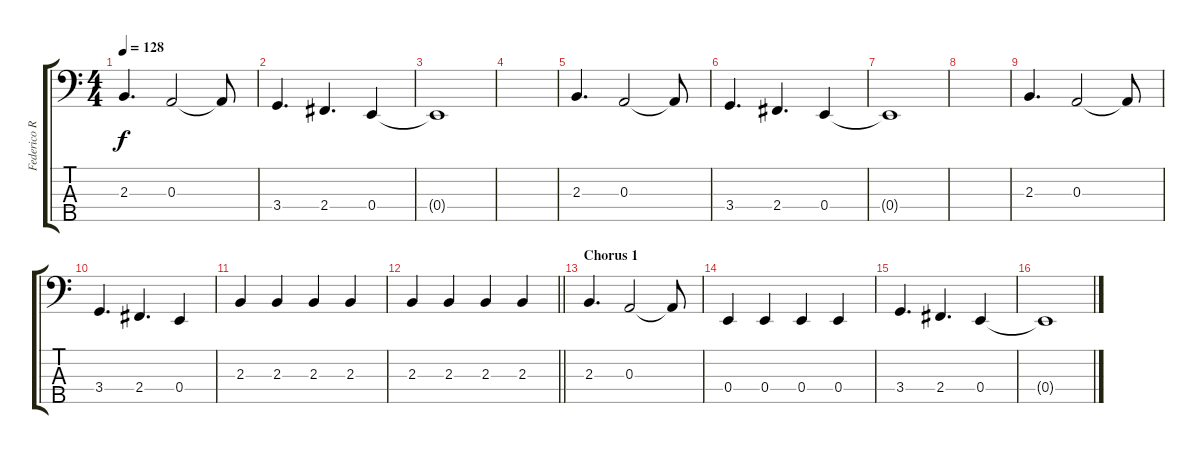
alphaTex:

\track ("Federico Rava" "Federico R") {mute instrument electricbassfinger}
\staff {score tabs}
\tuning (G2 D2 A1 E1 B0) {hide}
\ts (4 4)
\tempo 128
\clef f4
\ks c
2.3.4{d dy f} 0.3.2 0.3{t}.8 |
3.4.4{d} 2.4.4{d} 0.4.4 |
0.4{t}.1 |
|
2.3.4{d} 0.3.2 0.3{t}.8 |
3.4.4{d} 2.4.4{d} 0.4.4 |
0.4{t}.1 |
|
2.3.4{d} 0.3.2 0.3{t}.8 |
3.4.4{d} 2.4.4{d} 0.4.4 |
2.3.4 2.3.4 2.3.4 2.3.4 |
\barLineRight lightlight
2.3.4 2.3.4 2.3.4 2.3.4 |
\section ("" "Chorus 1")
2.3.4{d} 0.3.2 0.3{t}.8 |
0.4.4 0.4.4 0.4.4 0.4.4 |
3.4.4{d} 2.4.4{d} 0.4.4 |
0.4{t}.1
